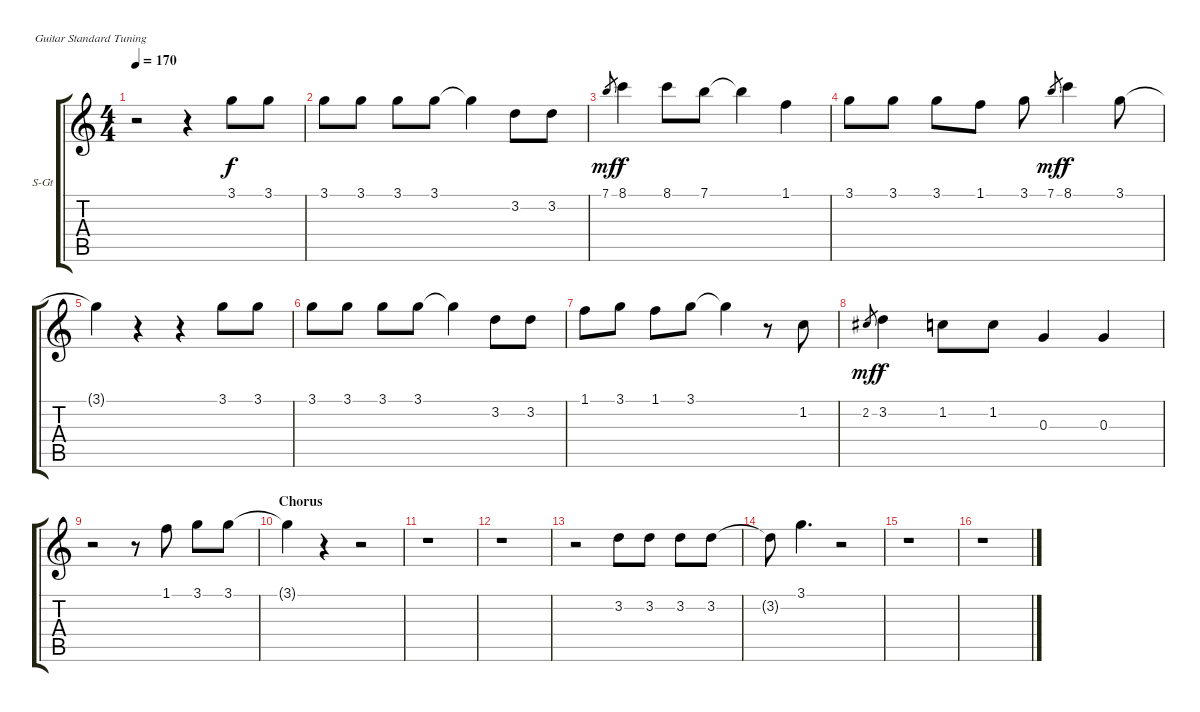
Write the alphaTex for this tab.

\bracketExtendMode groupsimilarinstruments
\firstSystemTrackNameOrientation horizontal
\otherSystemsTrackNameOrientation horizontal
\track ("Vocals" "S-Gt") {mute instrument lead6voice}
\staff {score tabs}
\tuning (E4 B3 G3 D3 A2 E2)
\displaytranspose 12
\ts (4 4)
\tempo 170
\clef g2
\ks c
r.2{dy f} r.4 3.1.8 3.1.8 |
3.1.8 3.1.8 3.1.8 3.1.8 3.1{t}.4 3.2.8 3.2.8 |
7.1.8{gr dy mf} 8.1.4{dy f} 8.1.8 7.1.8 7.1{t}.4 1.1.4 |
3.1.8 3.1.8 3.1.8 1.1.8 3.1.8 7.1.8{gr dy mf} 8.1.4{dy f} 3.1.8 |
3.1{t}.4 r.4 r.4 3.1.8 3.1.8 |
3.1.8 3.1.8 3.1.8 3.1.8 3.1{t}.4 3.2.8 3.2.8 |
1.1.8 3.1.8 1.1.8 3.1.8 3.1{t}.4 r.8 1.2.8 |
2.2.8{gr dy mf} 3.2.4{dy f} 1.2.8 1.2.8 0.3.4 0.3.4 |
r.2 r.8 1.1.8 3.1.8 3.1.8 |
\section ("" "Chorus")
3.1{t}.4 r.4 r.2 |
r.1 |
r.1 |
r.2 3.2.8 3.2.8 3.2.8 3.2.8 |
3.2{t}.8 3.1.4{d} r.2 |
r.1 |
r.1
